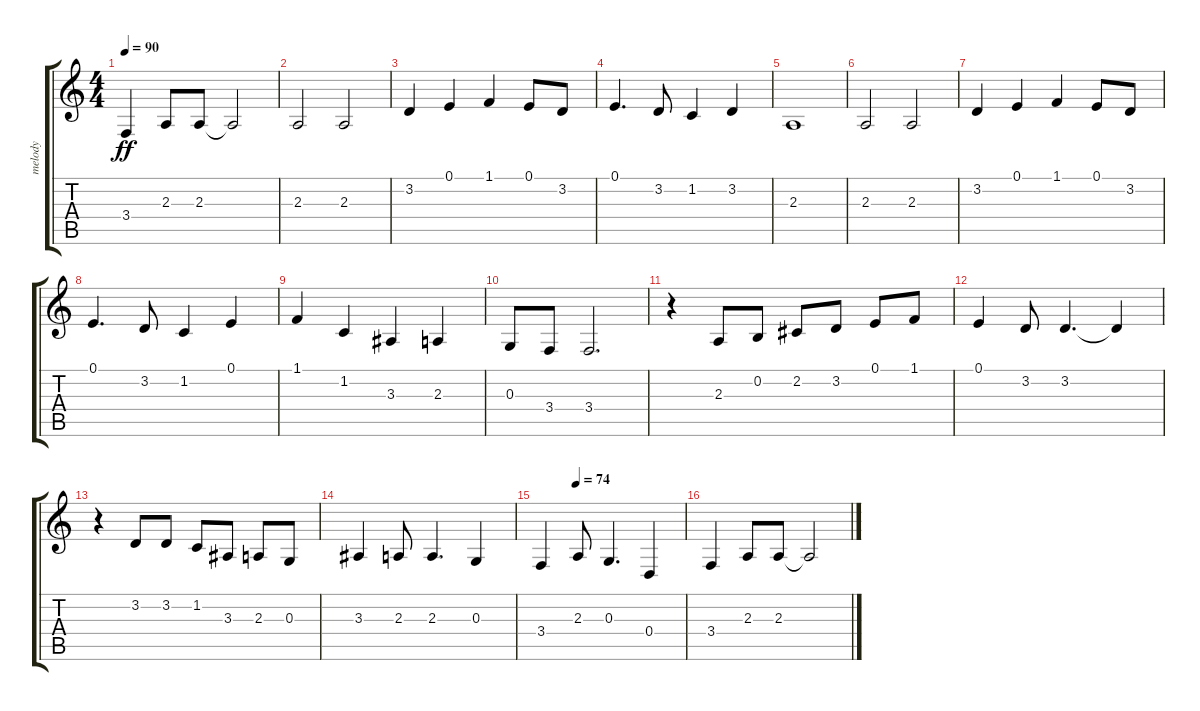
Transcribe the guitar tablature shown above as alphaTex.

\track ("melody" "melody") {instrument drawbarorgan}
\staff {score tabs}
\tuning (E4 B3 G3 D3 A2 E2) {hide}
\ts (4 4)
\tempo 90
\clef g2
\ks c
3.4.4{dy ff} 2.3.8 2.3.8 2.3{t}.2 |
2.3.2 2.3.2 |
3.2.4 0.1.4 1.1.4 0.1.8 3.2.8 |
0.1.4{d} 3.2.8 1.2.4 3.2.4 |
2.3.1 |
2.3.2 2.3.2 |
3.2.4 0.1.4 1.1.4 0.1.8 3.2.8 |
0.1.4{d} 3.2.8 1.2.4 0.1.4 |
1.1.4 1.2.4 3.3.4 2.3.4 |
0.3.8 3.4.8 3.4.2{d} |
r.4 2.3.8 0.2.8 2.2.8 3.2.8 0.1.8 1.1.8 |
0.1.4 3.2.8 3.2.4{d} 3.2{t}.4 |
r.4 3.2.8 3.2.8 1.2.8 3.3.8 2.3.8 0.3.8 |
3.3.4 2.3.8 2.3.4{d} 0.3.4 |
\tempo (74 0.25)
3.4.4 2.3.8 0.3.4{d} 0.4.4 |
3.4.4 2.3.8 2.3.8 2.3{t}.2
